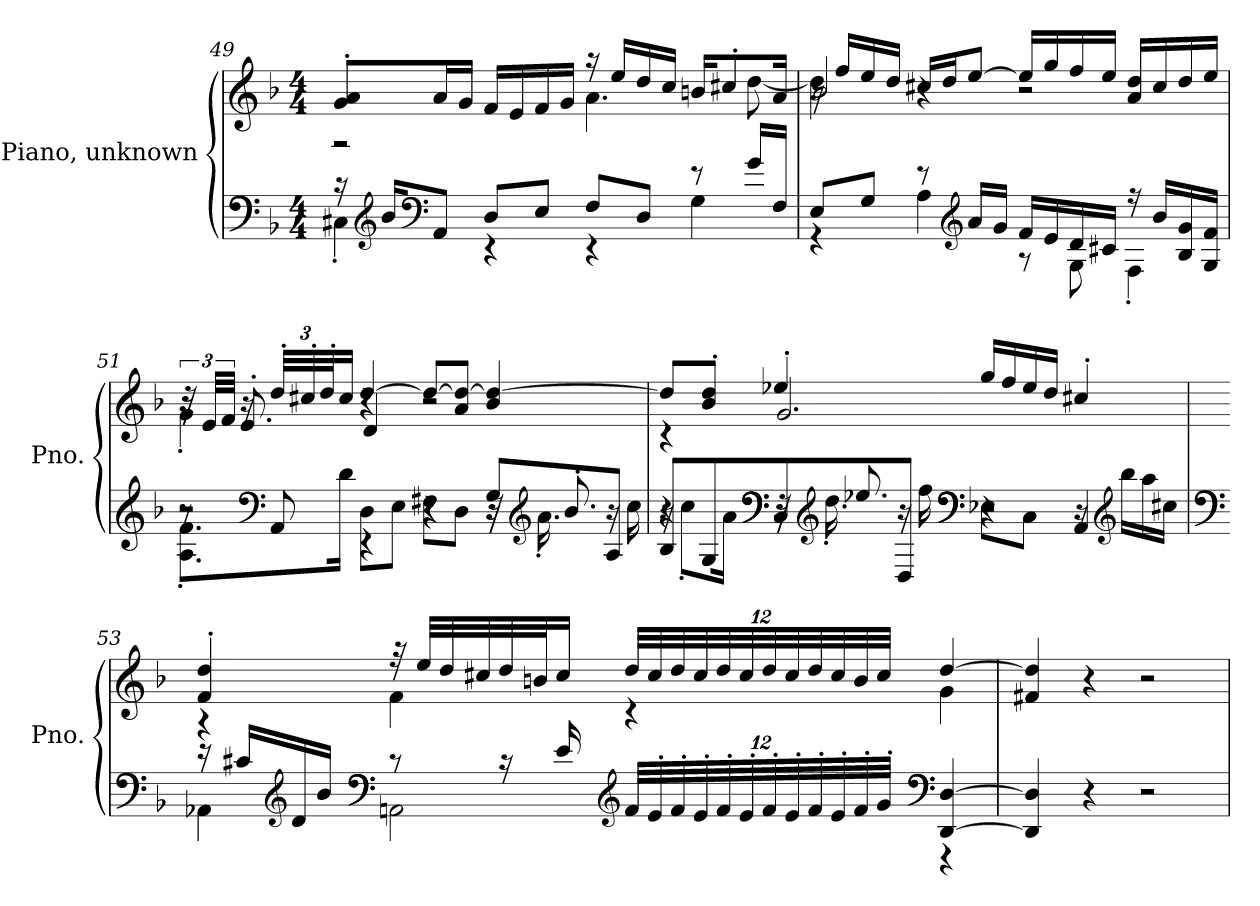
**kern	**kern
*part1	*part1
*staff2	*staff1
*I"Piano, unknown	*
*I'Pno.	*
!!LO:LB:g=z
*clefF4	*clefG2
*k[b-]	*k[b-]
*M4/4	*M4/4
=49	=49
*^	*^
16r	4C#X'\	8g/' 8a/'L	2r
*clefG2	*	*	*
16b-/KL	.	.	.
*clefF4	*	*	*
8AA/J	.	16a/L	.
.	.	16g/JJ	.
8D/L	4r	16f/LL	.
.	.	16e/	.
8E/J	.	16f/	.
.	.	16g/JJ	.
8F/L	4r	16r	4.a\
.	.	16ee/LL	.
8D/J	.	16dd/	.
.	.	16cc/JJ	.
8r	4G\	16bn/KL	.
.	.	8cc#X'/	.
16g/LL	.	.	[8dd\
16F/JJ	.	16a/Jk	.
=50	=50	=50	=50
*	*	*	*^
8E/L	4r	16r	4dd\]	2b-/
.	.	16ff/LL	.	.
8G/J	.	16ee/	.	.
.	.	16dd/JJ	.	.
8r	4A\	16cc#X/LL	4r	.
.	.	16dd/J	.	.
*clefG2	*	*	*	*
16a/LL	.	[8ee/J	.	.
16g/JJ	.	.	.	.
16f/LL	8r	16ee/LL]	2r	2r
16e/	.	16gg/	.	.
16d/	8G\	16ff/	.	.
16c#X/JJ	.	16ee/JJ	.	.
16r	4F'\	16a/ 16dd/LL	.	.
16b-/LL	.	16cc#/	.	.
16B-/ 16g/	.	16dd/	.	.
16G/ 16f/JJ	.	16ee/JJ	.	.
!!LO:LB:g=z	!!	!!
=51	=51	=51	=51	=51
*	*^	*	*	*
2r	8.A\' 8.f\'L	8r	48r	4g'\	16r
.	.	.	48e/LLL	.	.
.	.	.	48f/JJJ	.	.
.	.	.	16r	.	8.e'/
*clefF4	*	*	*	*	*
*	*	*	*Xbrackettup	*	*
.	.	8AA/	48dd'/LLL	.	.
.	.	.	48cc#X'/	.	.
.	.	.	48dd'/J	.	.
.	16d\Jk	.	16cc#/JJ	.	.
.	8D\L	4r	[4dd/	4r	4d/
.	8E\J	.	.	.	.
4r	8F#X\L	4r	8dd/L_	2r	2r
.	8D\J	.	8a/ 8dd/_J	.	.
16r	32r	8G/L	4b-/ 4dd/_	.	.
*clefG2	*	*	*	*	*
.	16.a'\	.	.	.	.
8.b-'/	.	.	.	.	.
.	16r	8A/J	.	.	.
.	16cc\	.	.	.	.
*	*	*	*	*v	*v
!!LO:PB:g=z
=52	=52	=52	=52	=52
4r	16r	8B-/L	8dd/L]	4r
.	8cc'\L	.	.	.
.	.	8G/	8b-/' 8dd/'J	.
.	16a\Jk	.	.	.
*clefF4	*	*	*	*
16r	32r	8C/	4ee-X'/	2.g/
*clefG2	*	*	*	*
.	16.dd'\	.	.	.
8.ee-X'/	.	.	.	.
.	16r	8D/J	.	.
.	16ff\	.	.	.
*clefF4	*	*	*	*
2r	8E-X\L	4r	16gg/LL	.
.	.	.	16ff/	.
.	8C\J	.	16ee-/	.
.	.	.	16dd/JJ	.
.	16r	4AA/	4cc#X'/	.
*clefG2	*	*	*	*
.	16bb-\LL	.	.	.
.	16aa\	.	.	.
.	16cc#X\JJ	.	.	.
*v	*v	*v	*	*
!!LO:LB:g=z	!!
=53	=53	=53
*clefF4	*	*
*^	*	*
16r	4AA-X\	4f/' 4dd/'	4r
16c#X/LL	.	.	.
*clefG2	*	*	*
16d/	.	.	.
16b-/JJ	.	.	.
*clefF4	*	*	*
8r	2AAn\	32r	4f\
.	.	32ee/LLL	.
.	.	32dd/	.
.	.	32cc#X/	.
16r	.	32dd/	.
.	.	32bn/J	.
16e/	.	16cc#/JJ	.
*clefG2	*	*	*
*Xbrackettup	*	*	*
48f/LLL	.	48dd/LLL	4r
48e'/	.	48cc#/	.
48f'/	.	48dd/	.
48e'/	.	48cc#/	.
48f'/	.	48dd/	.
48e'/	.	48cc#/	.
48f'/	.	48dd/	.
48e'/	.	48cc#/	.
48f'/	.	48dd/	.
48e'/	.	48cc#/	.
48f'/	.	48b/	.
48g'/JJJ	.	48cc#/JJJ	.
*clefF4	*	*	*
[4DD/ [4D/	4r	[4dd/	4g\
*v	*v	*	*
*	*v	*v
=54	=54
4DD/] 4D/]	4f#X/ 4dd/]
4r	4r
2r	2r
=	=
*-	*-
